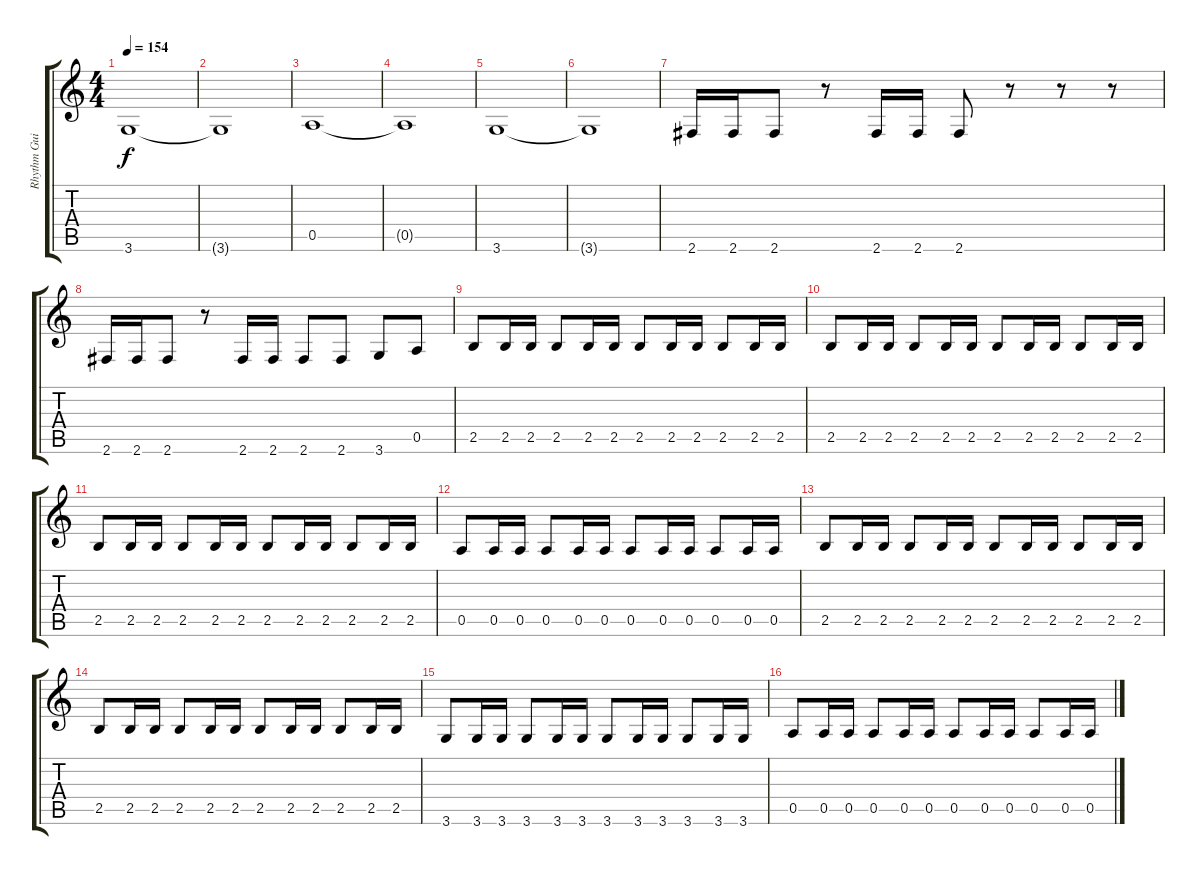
\track ("Rhythm Guitar" "Rhythm Gui") {instrument distortionguitar}
\staff {score tabs}
\tuning (E4 B3 G3 D3 A2 E2) {hide}
\ts (4 4)
\tempo 154
\clef g2
\ks c
3.6.1{dy f} |
3.6{t}.1 |
0.5.1 |
0.5{t}.1 |
3.6.1 |
3.6{t}.1 |
2.6.16 2.6.16 2.6.8 r.8 2.6.16 2.6.16 2.6.8 r.8 r.8 r.8 |
2.6.16 2.6.16 2.6.8 r.8 2.6.16 2.6.16 2.6.8 2.6.8 3.6.8 0.5.8 |
\section ("" "")
2.5.8 2.5.16 2.5.16 2.5.8 2.5.16 2.5.16 2.5.8 2.5.16 2.5.16 2.5.8 2.5.16 2.5.16 |
2.5.8 2.5.16 2.5.16 2.5.8 2.5.16 2.5.16 2.5.8 2.5.16 2.5.16 2.5.8 2.5.16 2.5.16 |
2.5.8 2.5.16 2.5.16 2.5.8 2.5.16 2.5.16 2.5.8 2.5.16 2.5.16 2.5.8 2.5.16 2.5.16 |
0.5.8 0.5.16 0.5.16 0.5.8 0.5.16 0.5.16 0.5.8 0.5.16 0.5.16 0.5.8 0.5.16 0.5.16 |
2.5.8 2.5.16 2.5.16 2.5.8 2.5.16 2.5.16 2.5.8 2.5.16 2.5.16 2.5.8 2.5.16 2.5.16 |
2.5.8 2.5.16 2.5.16 2.5.8 2.5.16 2.5.16 2.5.8 2.5.16 2.5.16 2.5.8 2.5.16 2.5.16 |
3.6.8 3.6.16 3.6.16 3.6.8 3.6.16 3.6.16 3.6.8 3.6.16 3.6.16 3.6.8 3.6.16 3.6.16 |
0.5.8 0.5.16 0.5.16 0.5.8 0.5.16 0.5.16 0.5.8 0.5.16 0.5.16 0.5.8 0.5.16 0.5.16
